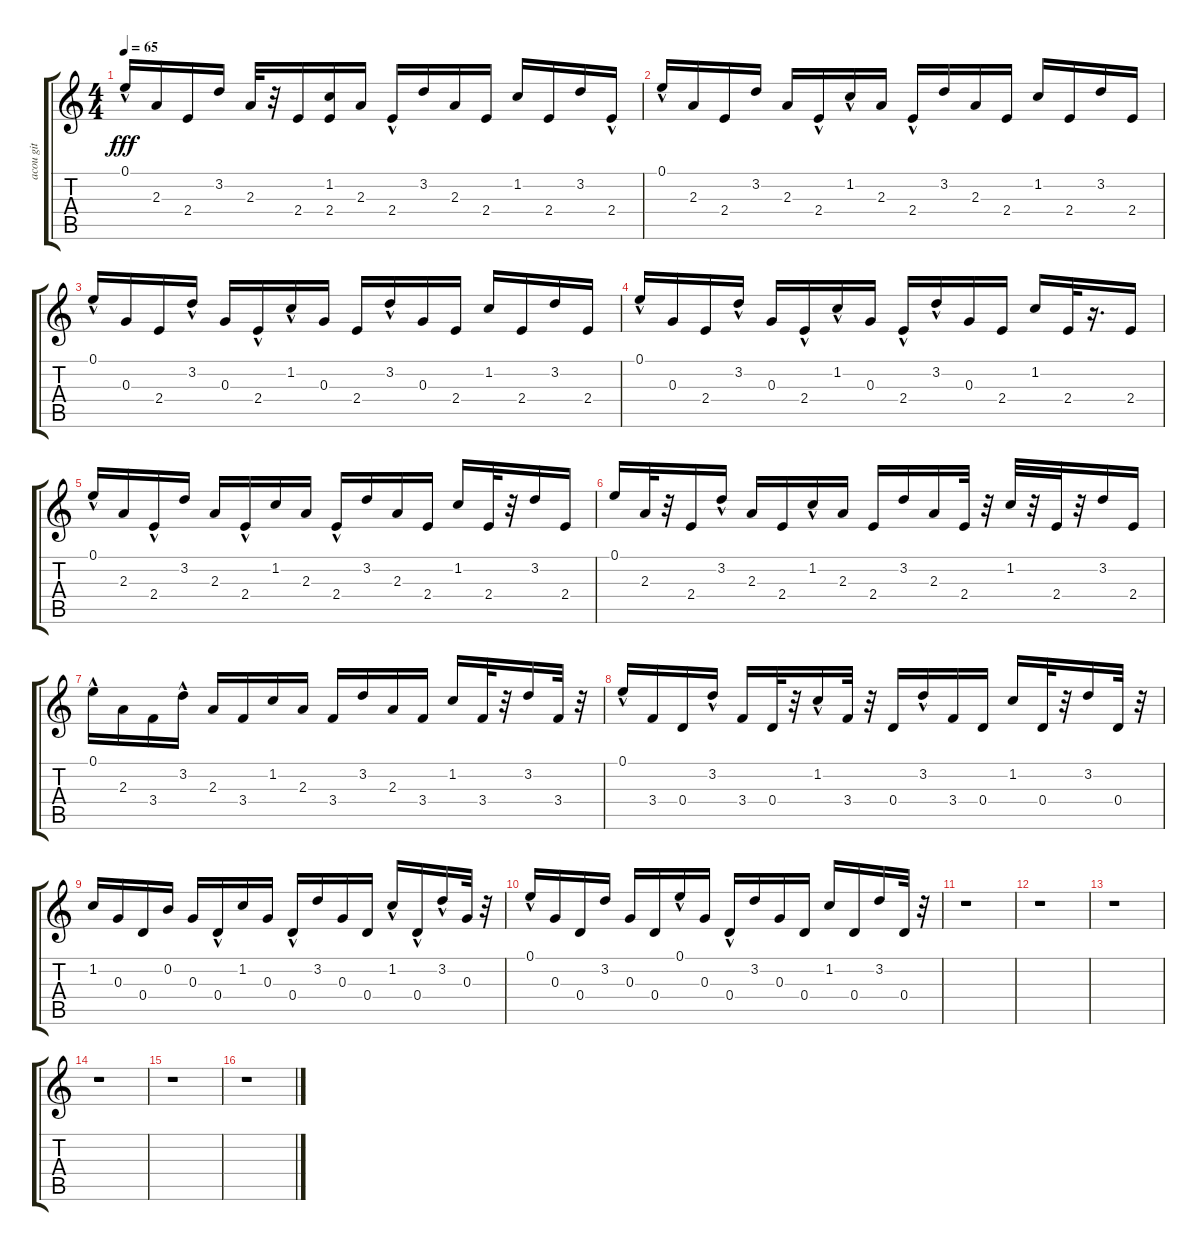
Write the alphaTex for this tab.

\track ("acou git" "acou git") {instrument distortionguitar}
\staff {score tabs}
\tuning (E4 B3 G3 D3 A2 E2) {hide}
\ts (4 4)
\tempo 65
\clef g2
\ks c
0.1{hac}.16{dy fff} 2.3.16 2.4.16 3.2.16 2.3.32 r.32 2.4.16 (1.2 2.4).16 2.3.16 2.4{hac}.16 3.2.16 2.3.16 2.4.16 1.2.16 2.4.16 3.2.16 2.4{hac}.16 |
0.1{hac}.16 2.3.16 2.4.16 3.2.16 2.3.16 2.4{hac}.16 1.2{hac}.16 2.3.16 2.4{hac}.16 3.2.16 2.3.16 2.4.16 1.2.16 2.4.16 3.2.16 2.4.16 |
0.1{hac}.16 0.3.16 2.4.16 3.2{hac}.16 0.3.16 2.4{hac}.16 1.2{hac}.16 0.3.16 2.4.16 3.2{hac}.16 0.3.16 2.4.16 1.2.16 2.4.16 3.2.16 2.4.16 |
0.1{hac}.16 0.3.16 2.4.16 3.2{hac}.16 0.3.16 2.4{hac}.16 1.2{hac}.16 0.3.16 2.4{hac}.16 3.2{hac}.16 0.3.16 2.4.16 1.2.16 2.4.32 r.16{d} 2.4.16 |
0.1{hac}.16 2.3.16 2.4{hac}.16 3.2.16 2.3.16 2.4{hac}.16 1.2.16 2.3.16 2.4{hac}.16 3.2.16 2.3.16 2.4.16 1.2.16 2.4.32 r.32 3.2.16 2.4.16 |
0.1.16 2.3.32 r.32 2.4.16 3.2{hac}.16 2.3.16 2.4.16 1.2{hac}.16 2.3.16 2.4.16 3.2.16 2.3.16 2.4.32 r.32 1.2.32 r.32 2.4.32 r.32 3.2.16 2.4.16 |
0.1{hac}.16 2.3.16 3.4.16 3.2{hac}.16 2.3.16 3.4.16 1.2.16 2.3.16 3.4.16 3.2.16 2.3.16 3.4.16 1.2.16 3.4.32 r.32 3.2.16 3.4.32 r.32 |
0.1{hac}.16 3.4.16 0.4.16 3.2{hac}.16 3.4.16 0.4.32 r.32 1.2{hac}.16 3.4.32 r.32 0.4.16 3.2{hac}.16 3.4.16 0.4.16 1.2.16 0.4.32 r.32 3.2.16 0.4.32 r.32 |
1.2.16 0.3.16 0.4.16 0.2.16 0.3.16 0.4{hac}.16 1.2.16 0.3.16 0.4{hac}.16 3.2.16 0.3.16 0.4.16 1.2{hac}.16 0.4{hac}.16 3.2{hac}.16 0.3.32 r.32 |
0.1{hac}.16 0.3.16 0.4.16 3.2.16 0.3.16 0.4.16 0.1{hac}.16 0.3.16 0.4{hac}.16 3.2.16 0.3.16 0.4.16 1.2.16 0.4.16 3.2.16 0.4.32 r.32 |
r.1 |
r.1 |
r.1 |
r.1 |
r.1 |
r.1
